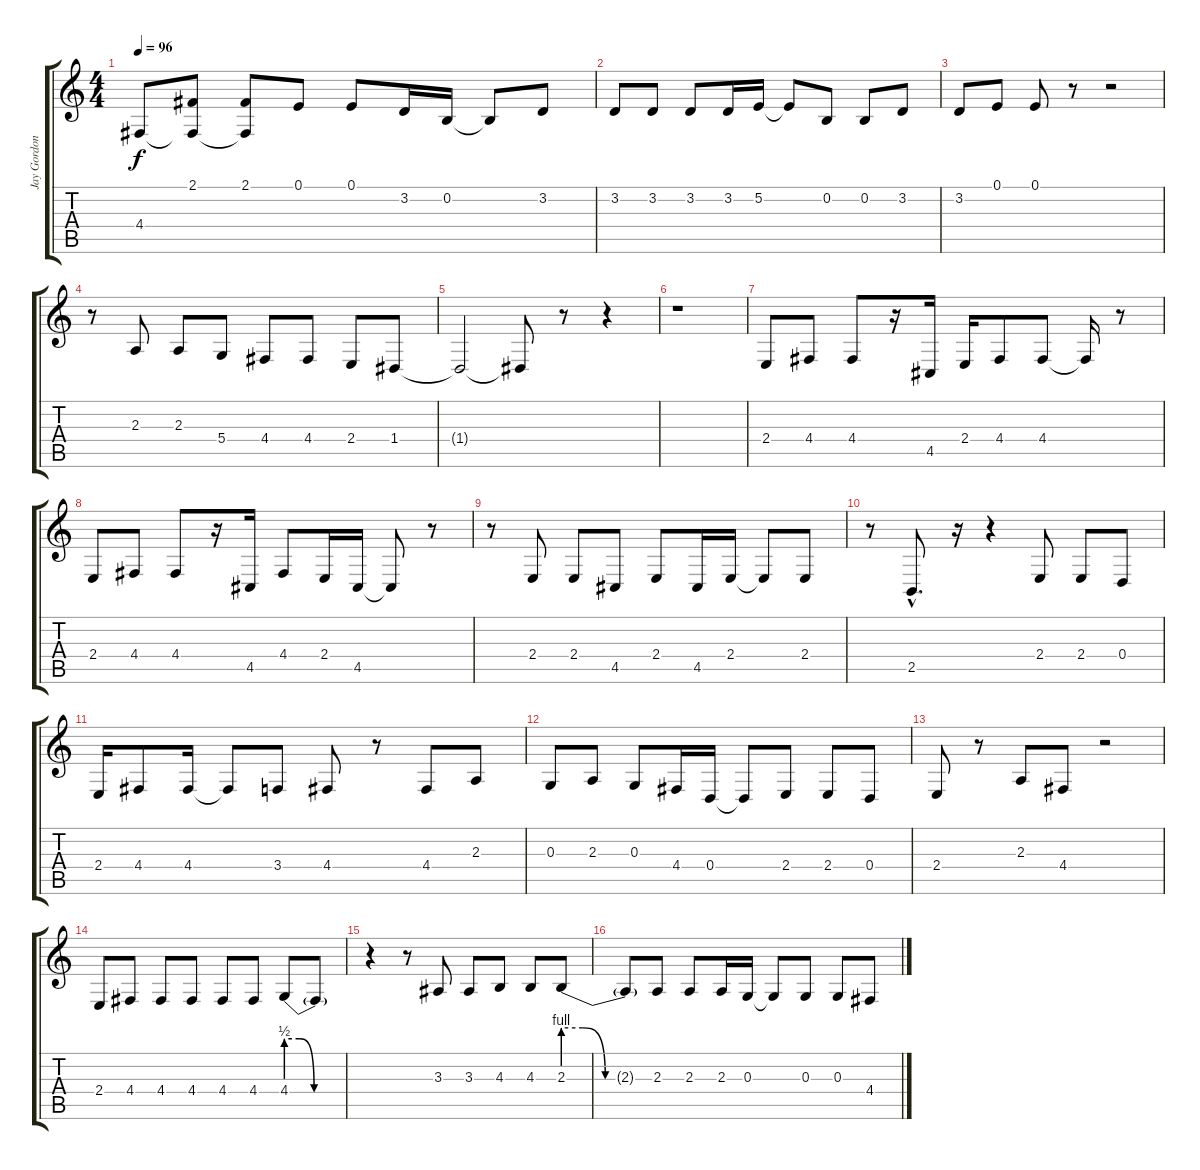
\track ("Jay Gordon (Vocals)" "Jay Gordon") {instrument lead2sawtooth}
\staff {score tabs}
\tuning (E4 B3 G3 D3 A2 E2) {hide}
\ts (4 4)
\tempo 96
\clef g2
\ks c
4.4{t}.8{dy f} (2.1 4.4{t}).8 (2.1 4.4{t}).8 0.1.8 0.1.8 3.2.16 0.2.16 0.2{t}.8 3.2.8 |
3.2.8 3.2.8 3.2.8 3.2.16 5.2.16 5.2{t}.8 0.2.8 0.2.8 3.2.8 |
3.2.8 0.1.8 0.1.8 r.8 r.2 |
r.8 2.3.8 2.3.8 5.4.8 4.4.8 4.4.8 2.4.8 1.4.8 |
1.4{t}.2 1.4{t}.8 r.8 r.4 |
r.1 |
2.4.8 4.4.8 4.4.8 r.16 4.5.16 2.4.16 4.4.8 4.4.8 4.4{t}.16 r.8 |
2.4.8 4.4.8 4.4.8 r.16 4.5.16 4.4.8 2.4.16 4.5.16 4.5{t}.8 r.8 |
r.8 2.4.8 2.4.8 4.5.8 2.4.8 4.5.16 2.4.16 2.4{t}.8 2.4.8 |
r.8 2.5{hac}.8{d} r.16 r.4 2.4.8 2.4.8 0.4.8 |
2.4.16 4.4.8 4.4.16 4.4{t}.8 3.4.8 4.4.8 r.8 4.4.8 2.3.8 |
0.3.8 2.3.8 0.3.8 4.4.16 0.4.16 0.4{t}.8 2.4.8 2.4.8 0.4.8 |
2.4.8 r.8 2.3.8 4.4.8 r.2 |
2.4.8 4.4.8 4.4.8 4.4.8 4.4.8 4.4.8 4.4{be (custom 0 2 13 2 28 0 40 0 60 0)}.8 4.4{t}.8 |
r.4 r.8 3.3.8 3.3.8 4.3.8 4.3.8 2.3{be (custom 0 4 13 4 28 0 40 0 60 0)}.8 |
2.3{t}.8 2.3.8 2.3.8 2.3.16 0.3.16 0.3{t}.8 0.3.8 0.3.8 4.4.8
